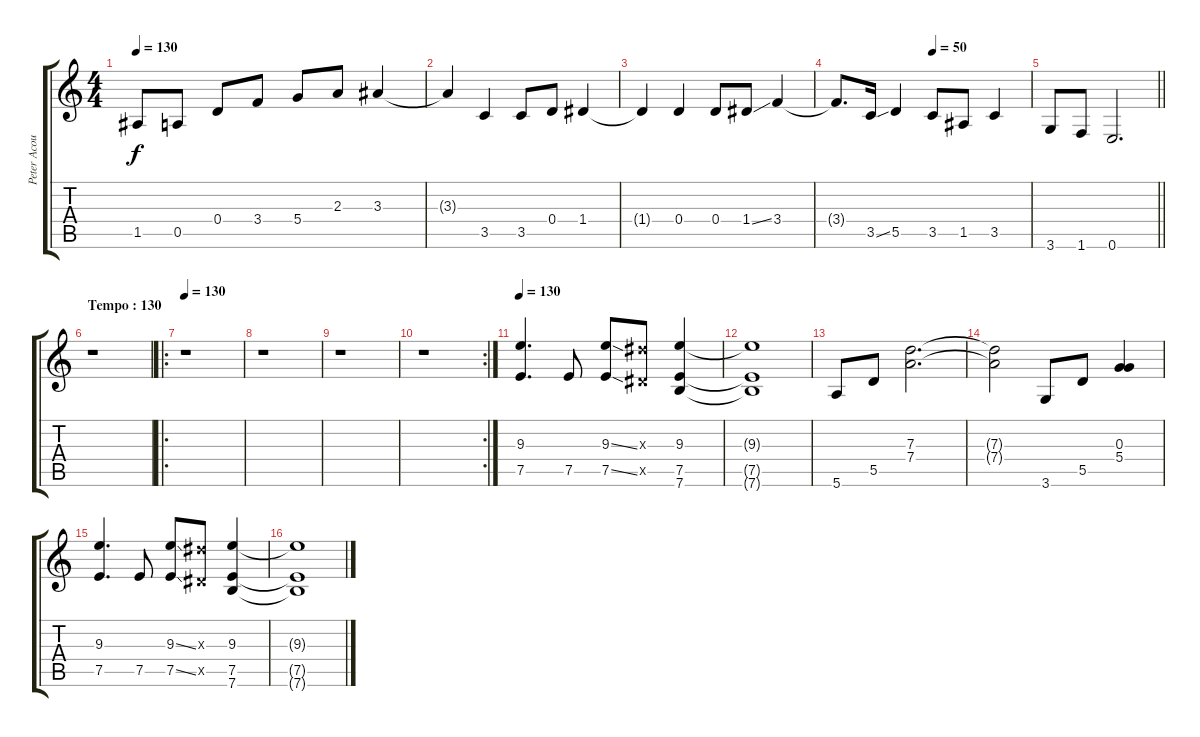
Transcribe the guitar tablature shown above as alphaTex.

\track ("Peter Acoustic" "Peter Acou") {instrument acousticguitarsteel}
\staff {score tabs}
\tuning (E4 B3 G3 D3 A2 E2) {hide}
\ts (4 4)
\tempo 130
\clef g2
\ks c
1.5.8{dy f} 0.5.8 0.4.8 3.4.8 5.4.8 2.3.8 3.3.4 |
3.3{t}.4 3.5.4 3.5.8 0.4.8 1.4.4 |
1.4{t}.4 0.4.4 0.4.8 1.4{ss}.8 3.4.4 |
\tempo (50 0.5)
3.4{t}.8{d} 3.5{ss}.16 5.5.4 3.5.8 1.5.8 3.5.4 |
\barLineRight lightlight
3.6.8 1.6.8 0.6.2{d} |
\section ("" "Tempo : 130")
r.1 |
\ro
\tempo 130
r.1 |
r.1 |
r.1 |
\rc 2
r.1 |
\tempo 130
(9.3 7.5).4{d volume 9 balance 8} 7.5.8 (9.3{ss} 7.5{ss}).8 (8.3{x} 6.5{x}).8 (9.3 7.5 7.6).4 |
(9.3{t} 7.5{t} 7.6{t}).1 |
5.6.8{volume 9} 5.5.8 (7.3 7.4).2{d} |
(7.3{t} 7.4{t}).2 3.6.8 5.5.8 (0.3 5.4).4 |
(9.3 7.5).4{d volume 9} 7.5.8 (9.3{ss} 7.5{ss}).8 (8.3{x} 6.5{x}).8 (9.3 7.5 7.6).4 |
(9.3{t} 7.5{t} 7.6{t}).1
